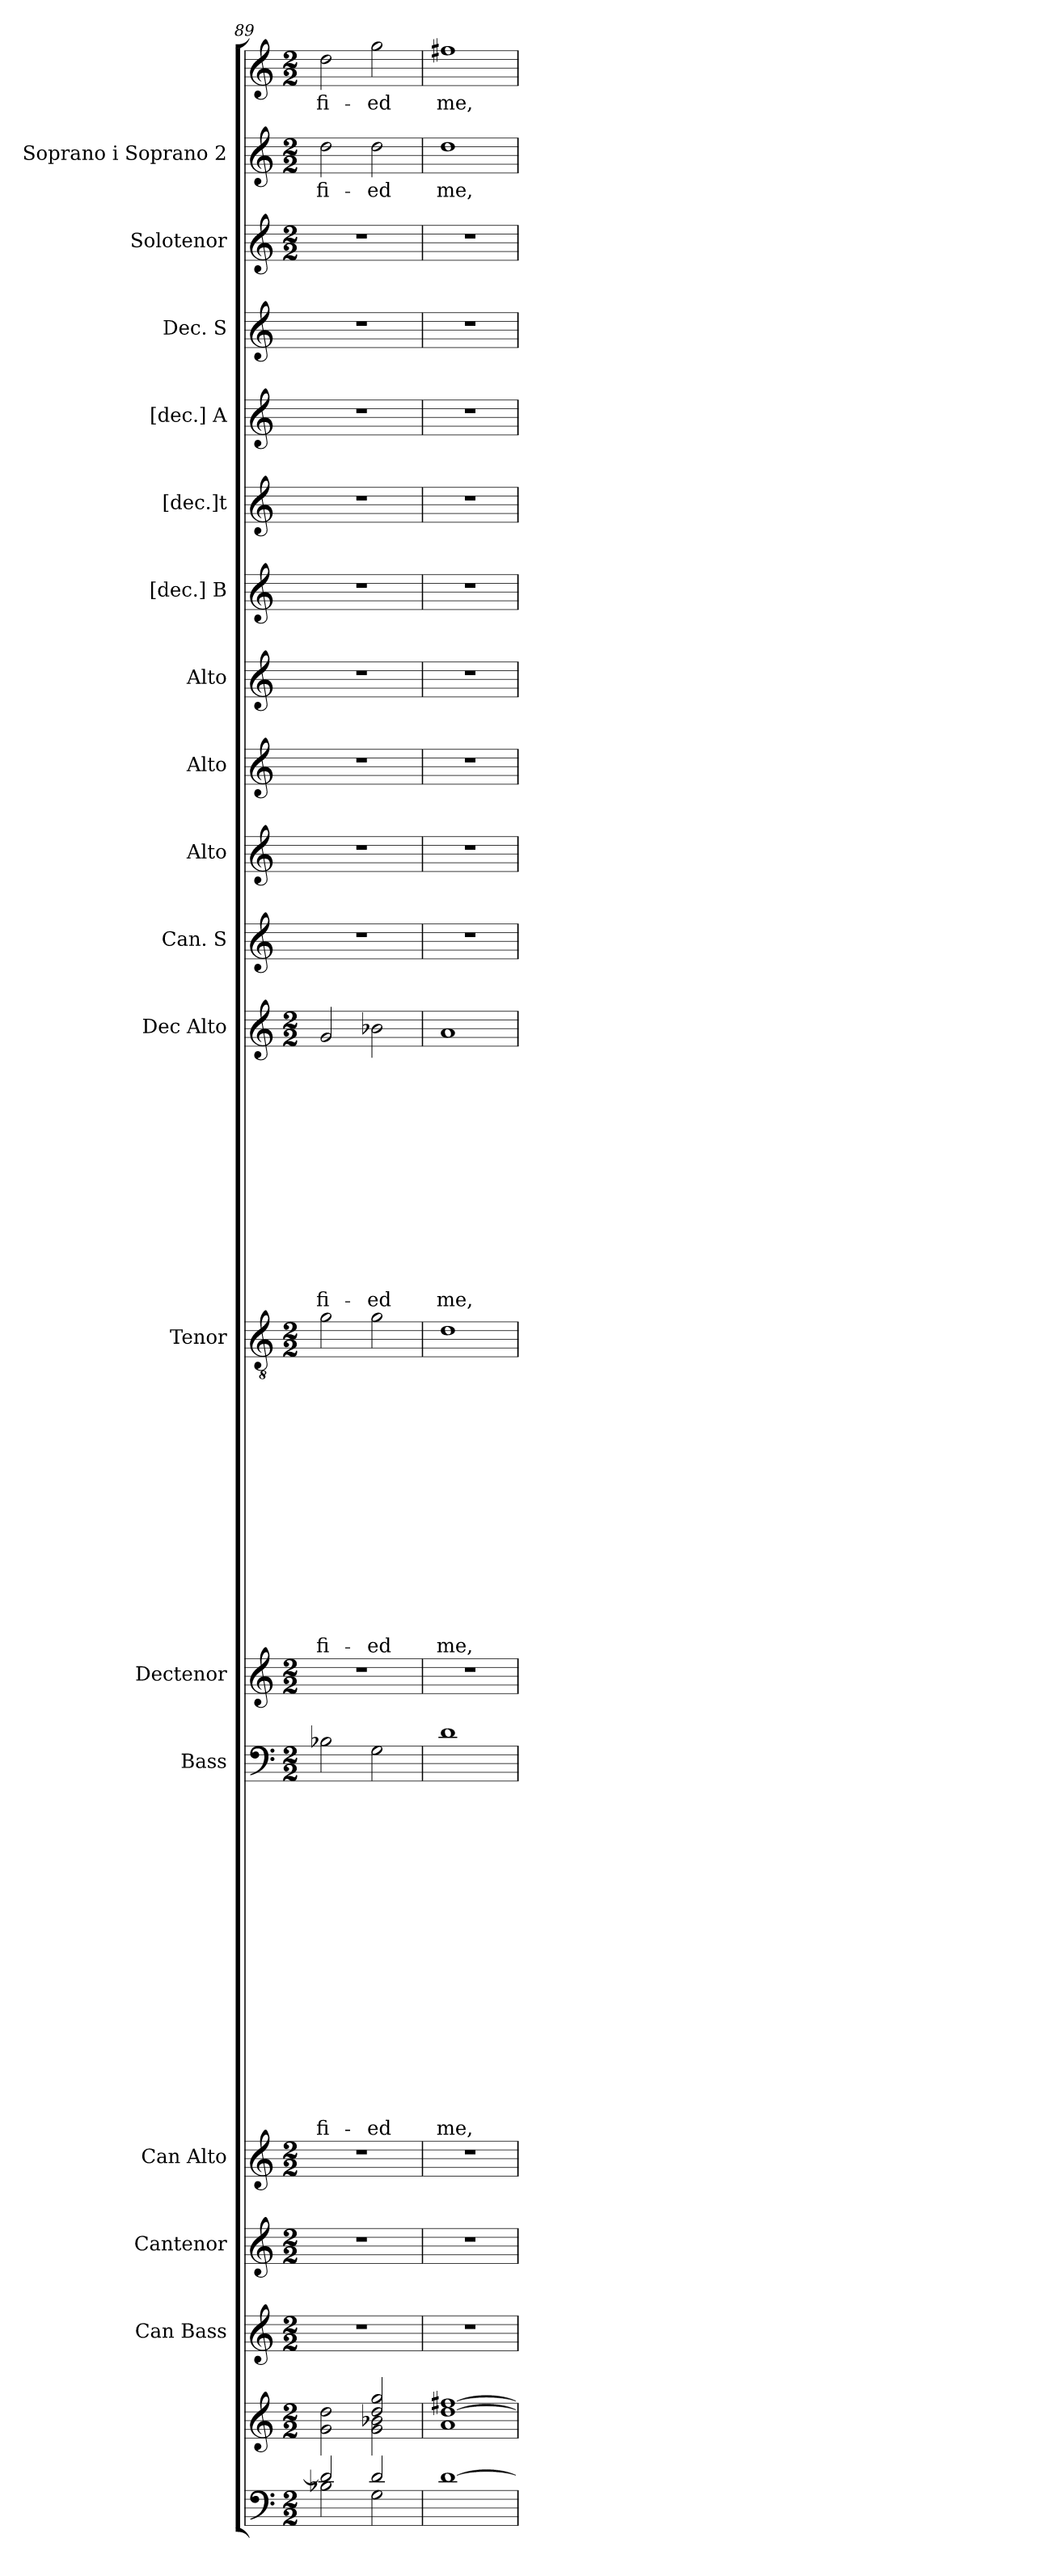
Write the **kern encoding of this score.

**kern	**kern	**kern	**kern	**kern	**kern	**text	**text	**text	**text	**text	**text	**text	**text	**text	**text	**text	**text	**text	**text	**text	**text	**text	**text	**kern	**kern	**text	**text	**text	**text	**text	**text	**text	**text	**text	**text	**text	**text	**text	**text	**text	**kern	**text	**text	**text	**text	**text	**text	**text	**text	**text	**text	**text	**text	**text	**kern	**kern	**kern	**kern	**kern	**kern	**kern	**kern	**kern	**kern	**text	**kern	**text
*part19	*part18	*part17	*part16	*part15	*part14	*part14	*part14	*part14	*part14	*part14	*part14	*part14	*part14	*part14	*part14	*part14	*part14	*part14	*part14	*part14	*part14	*part14	*part14	*part13	*part12	*part12	*part12	*part12	*part12	*part12	*part12	*part12	*part12	*part12	*part12	*part12	*part12	*part12	*part12	*part12	*part11	*part11	*part11	*part11	*part11	*part11	*part11	*part11	*part11	*part11	*part11	*part11	*part11	*part11	*part10	*part9	*part8	*part7	*part6	*part5	*part4	*part3	*part2	*part1	*part1	*part1	*part1
*staff20	*staff19	*staff18	*staff17	*staff16	*staff15	*staff15	*staff15	*staff15	*staff15	*staff15	*staff15	*staff15	*staff15	*staff15	*staff15	*staff15	*staff15	*staff15	*staff15	*staff15	*staff15	*staff15	*staff15	*staff14	*staff13	*staff13	*staff13	*staff13	*staff13	*staff13	*staff13	*staff13	*staff13	*staff13	*staff13	*staff13	*staff13	*staff13	*staff13	*staff13	*staff12	*staff12	*staff12	*staff12	*staff12	*staff12	*staff12	*staff12	*staff12	*staff12	*staff12	*staff12	*staff12	*staff12	*staff11	*staff10	*staff9	*staff8	*staff7	*staff6	*staff5	*staff4	*staff3	*staff2	*staff2	*staff1	*staff1
*	*	*I"Can Bass	*I"Cantenor	*I"Can Alto	*I"Bass	*	*	*	*	*	*	*	*	*	*	*	*	*	*	*	*	*	*	*I"Dectenor	*I"Tenor	*	*	*	*	*	*	*	*	*	*	*	*	*	*	*	*I"Dec Alto	*	*	*	*	*	*	*	*	*	*	*	*	*	*I"Can. S	*I"Alto	*I"Alto	*I"Alto	*I"[dec.] B	*I"[dec.]t	*I"[dec.] A	*I"Dec. S	*I"Solotenor	*I"Soprano i Soprano 2	*	*	*
*	*	*	*	*I'Can Alto	*I'Bass	*	*	*	*	*	*	*	*	*	*	*	*	*	*	*	*	*	*	*I'Dectenor	*	*	*	*	*	*	*	*	*	*	*	*	*	*	*	*	*I'Dec Alto	*	*	*	*	*	*	*	*	*	*	*	*	*	*	*	*	*	*	*	*	*	*	*I'Si	*	*	*
!!LO:PB:g=z
*clefF4	*clefG2	*clefG2	*clefG2	*clefG2	*clefF4	*	*	*	*	*	*	*	*	*	*	*	*	*	*	*	*	*	*	*clefG2	*clefGv2	*	*	*	*	*	*	*	*	*	*	*	*	*	*	*	*clefG2	*	*	*	*	*	*	*	*	*	*	*	*	*	*clefG2	*clefG2	*clefG2	*clefG2	*clefG2	*clefG2	*clefG2	*clefG2	*clefG2	*clefG2	*	*clefG2	*
*k[]	*k[]	*k[]	*k[]	*k[]	*k[]	*	*	*	*	*	*	*	*	*	*	*	*	*	*	*	*	*	*	*k[]	*k[]	*	*	*	*	*	*	*	*	*	*	*	*	*	*	*	*k[]	*	*	*	*	*	*	*	*	*	*	*	*	*	*k[]	*k[]	*k[]	*k[]	*k[]	*k[]	*k[]	*k[]	*k[]	*k[]	*	*k[]	*
*C:	*C:	*C:	*C:	*C:	*C:	*	*	*	*	*	*	*	*	*	*	*	*	*	*	*	*	*	*	*C:	*C:	*	*	*	*	*	*	*	*	*	*	*	*	*	*	*	*C:	*	*	*	*	*	*	*	*	*	*	*	*	*	*C:	*C:	*C:	*C:	*C:	*C:	*C:	*C:	*C:	*C:	*	*C:	*
*M2/2	*M2/2	*M2/2	*M2/2	*M2/2	*M2/2	*	*	*	*	*	*	*	*	*	*	*	*	*	*	*	*	*	*	*M2/2	*M2/2	*	*	*	*	*	*	*	*	*	*	*	*	*	*	*	*M2/2	*	*	*	*	*	*	*	*	*	*	*	*	*	*	*	*	*	*	*	*	*	*M2/2	*M2/2	*	*M2/2	*
=89	=89	=89	=89	=89	=89	=89	=89	=89	=89	=89	=89	=89	=89	=89	=89	=89	=89	=89	=89	=89	=89	=89	=89	=89	=89	=89	=89	=89	=89	=89	=89	=89	=89	=89	=89	=89	=89	=89	=89	=89	=89	=89	=89	=89	=89	=89	=89	=89	=89	=89	=89	=89	=89	=89	=89	=89	=89	=89	=89	=89	=89	=89	=89	=89	=89	=89	=89
*^	*^	*	*	*	*	*	*	*	*	*	*	*	*	*	*	*	*	*	*	*	*	*	*	*	*	*	*	*	*	*	*	*	*	*	*	*	*	*	*	*	*	*	*	*	*	*	*	*	*	*	*	*	*	*	*	*	*	*	*	*	*	*	*	*	*	*	*
!	!	!	!	!	!	!	!	!	!	!	!	!	!	!	!	!	!	!	!	!	!	!	!	!	!LO:LY:b	!	!	!	!	!	!	!	!	!	!	!	!	!	!	!	!	!LO:LY:b	!	!	!	!	!	!	!	!	!	!	!	!	!	!LO:LY:b	!	!	!	!	!	!	!	!	!	!	!LO:LY:b	!	!LO:LY:b
2d/]	2B-X\	2ryy	2g\ 2dd\	1r	1r	1r	2B-X\	.	.	.	.	.	.	.	.	.	.	.	.	.	.	.	.	.	-fi-	1r	2g\	.	.	.	.	.	.	.	.	.	.	.	.	.	.	-fi-	2g/	.	.	.	.	.	.	.	.	.	.	.	.	-fi-	1r	1r	1r	1r	1r	1r	1r	1r	1r	2dd\	fi-	2dd\	-fi-
!	!	!	!	!	!	!	!	!	!	!	!	!	!	!	!	!	!	!	!	!	!	!	!	!	!LO:LY:b	!	!	!	!	!	!	!	!	!	!	!	!	!	!	!	!	!LO:LY:b	!	!	!	!	!	!	!	!	!	!	!	!	!	!LO:LY:b	!	!	!	!	!	!	!	!	!	!	!LO:LY:b	!	!LO:LY:b
2d/	2G\	2dd/ 2gg/	2g\ 2b-X\	.	.	.	2G\	.	.	.	.	.	.	.	.	.	.	.	.	.	.	.	.	.	-ed	.	2g\	.	.	.	.	.	.	.	.	.	.	.	.	.	.	-ed	2b-X\	.	.	.	.	.	.	.	.	.	.	.	.	-ed	.	.	.	.	.	.	.	.	.	2dd\	-ed	2gg\	-ed
=90	=90	=90	=90	=90	=90	=90	=90	=90	=90	=90	=90	=90	=90	=90	=90	=90	=90	=90	=90	=90	=90	=90	=90	=90	=90	=90	=90	=90	=90	=90	=90	=90	=90	=90	=90	=90	=90	=90	=90	=90	=90	=90	=90	=90	=90	=90	=90	=90	=90	=90	=90	=90	=90	=90	=90	=90	=90	=90	=90	=90	=90	=90	=90	=90	=90	=90	=90	=90	=90
!	!	!	!	!	!	!	!	!	!	!	!	!	!	!	!	!	!	!	!	!	!	!	!	!	!LO:LY:b	!	!	!	!	!	!	!	!	!	!	!	!	!	!	!	!	!LO:LY:b	!	!	!	!	!	!	!	!	!	!	!	!	!	!LO:LY:b	!	!	!	!	!	!	!	!	!	!	!LO:LY:b	!	!LO:LY:b
*v	*v	*	*	*	*	*	*	*	*	*	*	*	*	*	*	*	*	*	*	*	*	*	*	*	*	*	*	*	*	*	*	*	*	*	*	*	*	*	*	*	*	*	*	*	*	*	*	*	*	*	*	*	*	*	*	*	*	*	*	*	*	*	*	*	*	*	*	*	*
*	*v	*v	*	*	*	*	*	*	*	*	*	*	*	*	*	*	*	*	*	*	*	*	*	*	*	*	*	*	*	*	*	*	*	*	*	*	*	*	*	*	*	*	*	*	*	*	*	*	*	*	*	*	*	*	*	*	*	*	*	*	*	*	*	*	*	*	*	*
[>1d	1a [>1dd [>1ff#X	1r	1r	1r	1d	.	.	.	.	.	.	.	.	.	.	.	.	.	.	.	.	.	me,	1r	1d	.	.	.	.	.	.	.	.	.	.	.	.	.	.	me,	1a	.	.	.	.	.	.	.	.	.	.	.	.	me,	1r	1r	1r	1r	1r	1r	1r	1r	1r	1dd	me,	1ff#X	me,
=	=	=	=	=	=	=	=	=	=	=	=	=	=	=	=	=	=	=	=	=	=	=	=	=	=	=	=	=	=	=	=	=	=	=	=	=	=	=	=	=	=	=	=	=	=	=	=	=	=	=	=	=	=	=	=	=	=	=	=	=	=	=	=	=	=	=	=
*-	*-	*-	*-	*-	*-	*-	*-	*-	*-	*-	*-	*-	*-	*-	*-	*-	*-	*-	*-	*-	*-	*-	*-	*-	*-	*-	*-	*-	*-	*-	*-	*-	*-	*-	*-	*-	*-	*-	*-	*-	*-	*-	*-	*-	*-	*-	*-	*-	*-	*-	*-	*-	*-	*-	*-	*-	*-	*-	*-	*-	*-	*-	*-	*-	*-	*-	*-
